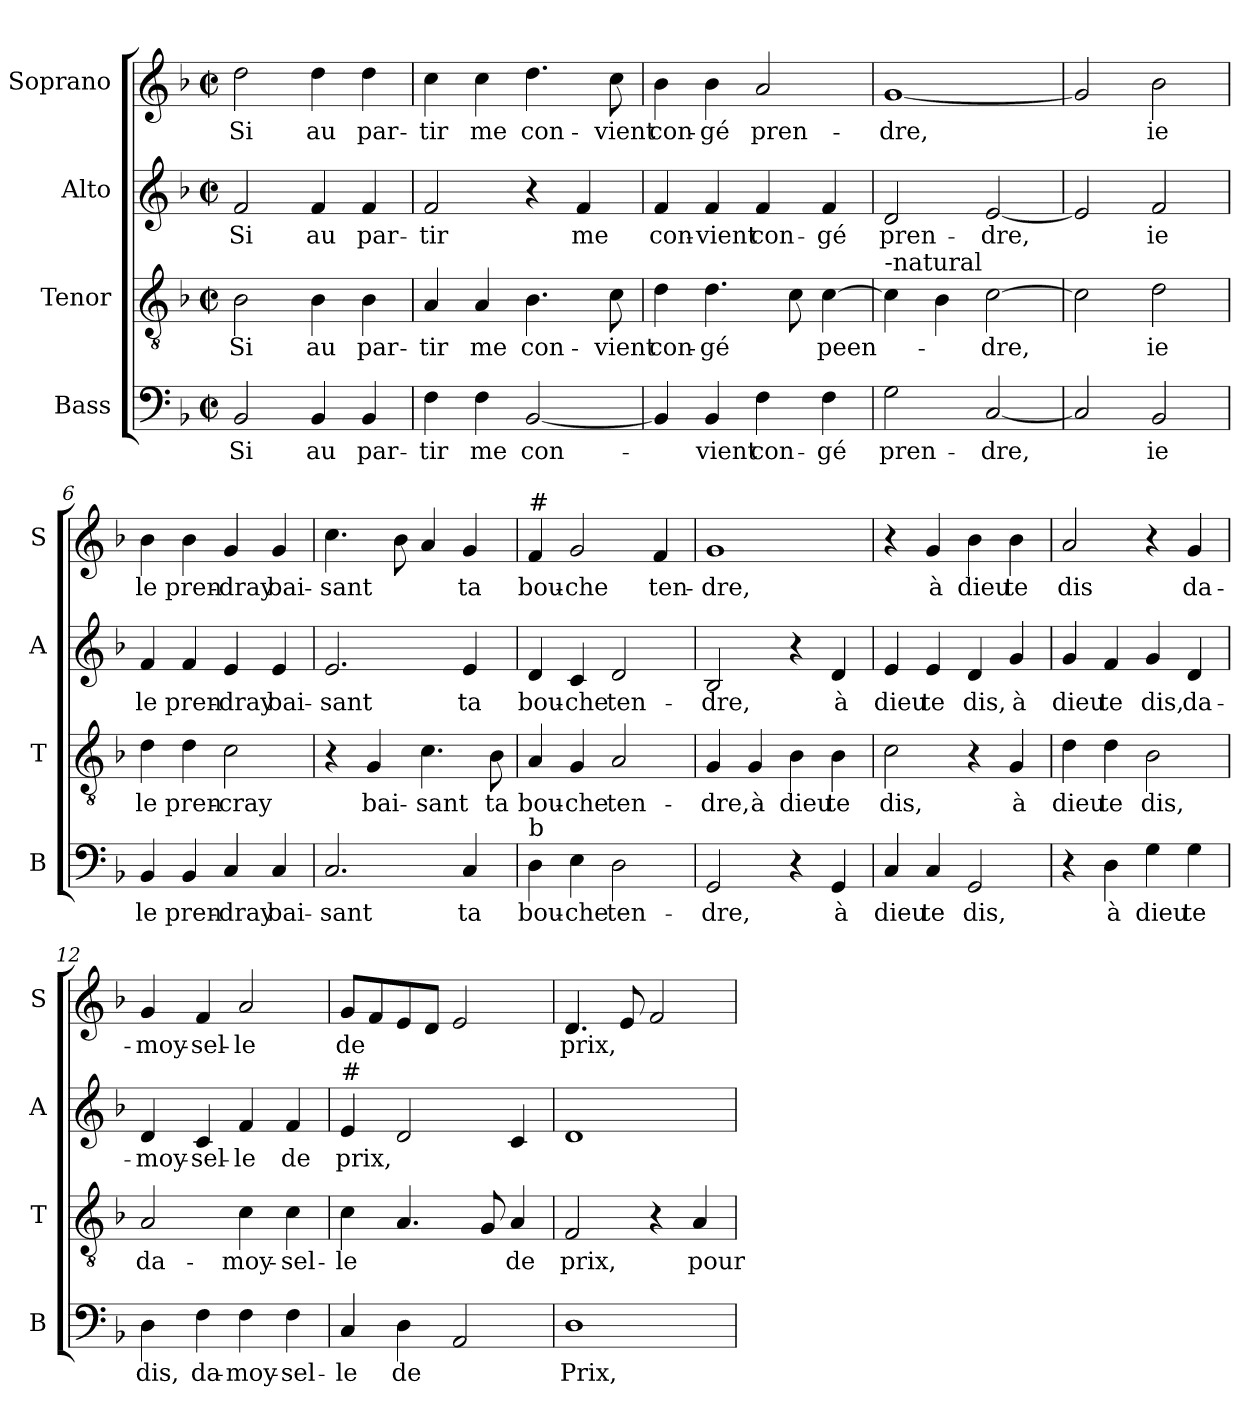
**kern	**text	**kern	**text	**kern	**text	**kern	**text
*part4	*part4	*part3	*part3	*part2	*part2	*part1	*part1
*staff4	*staff4	*staff3	*staff3	*staff2	*staff2	*staff1	*staff1
*I"Bass	*	*I"Tenor	*	*I"Alto	*	*I"Soprano	*
*I'B	*	*I'T	*	*I'A	*	*I'S	*
*clefF4	*	*clefGv2	*	*clefG2	*	*clefG2	*
*k[b-]	*	*k[b-]	*	*k[b-]	*	*k[b-]	*
*F:	*	*F:	*	*F:	*	*F:	*
*M2/2	*	*M2/2	*	*M2/2	*	*M2/2	*
*met(c|)	*	*met(c|)	*	*met(c|)	*	*met(c|)	*
=1	=1	=1	=1	=1	=1	=1	=1
!	!LO:LY:b	!	!LO:LY:b	!	!LO:LY:b	!	!LO:LY:b
2BB-/	Si	2B-\	Si	2f/	Si	2dd\	Si
!	!LO:LY:b	!	!LO:LY:b	!	!LO:LY:b	!	!LO:LY:b
4BB-/	au	4B-\	au	4f/	au	4dd\	au
!	!LO:LY:b	!	!LO:LY:b	!	!LO:LY:b	!	!LO:LY:b
4BB-/	par-	4B-\	par-	4f/	par-	4dd\	par-
=2	=2	=2	=2	=2	=2	=2	=2
!	!LO:LY:b	!	!LO:LY:b	!	!LO:LY:b	!	!LO:LY:b
4F\	-tir	4A/	-tir	2f/	-tir	4cc\	-tir
!	!LO:LY:b	!	!LO:LY:b	!	!	!	!LO:LY:b
4F\	me	4A/	me	.	.	4cc\	me
!	!LO:LY:b	!	!LO:LY:b	!	!	!	!LO:LY:b
[2BB-/	con-	4.B-\	con-	4r	.	4.dd\	con-
!	!	!	!	!	!LO:LY:b	!	!
.	.	.	.	4f/	me	.	.
!	!	!	!LO:LY:b	!	!	!	!LO:LY:b
.	.	8c\	-vient	.	.	8cc\	-vient
=3	=3	=3	=3	=3	=3	=3	=3
!	!	!	!LO:LY:b	!	!LO:LY:b	!	!LO:LY:b
4BB-/]	.	4d\	con-	4f/	con-	4b-\	con-
!	!LO:LY:b	!	!LO:LY:b	!	!LO:LY:b	!	!LO:LY:b
4BB-/	-vient	4.d\	-gé	4f/	-vient	4b-\	-gé
!	!LO:LY:b	!	!	!	!LO:LY:b	!	!LO:LY:b
4F\	con-	.	.	4f/	con-	2a/	pren-
.	.	8c\	.	.	.	.	.
!	!LO:LY:b	!	!LO:LY:b	!	!LO:LY:b	!	!
4F\	-gé	[4c\	peen-	4f/	-gé	.	.
=4	=4	=4	=4	=4	=4	=4	=4
!	!	!LO:TX:a:t=-natural	!	!	!	!	!
!	!LO:LY:b	!	!	!	!LO:LY:b	!	!LO:LY:b
2G\	pren-	4c\]	.	2d/	pren-	[1g	-dre,
.	.	4B-\	.	.	.	.	.
!	!LO:LY:b	!	!LO:LY:b	!	!LO:LY:b	!	!
[2C/	-dre,	[2c\	-dre,	[2e/	-dre,	.	.
=5	=5	=5	=5	=5	=5	=5	=5
2C/]	.	2c\]	.	2e/]	.	2g/]	.
!	!LO:LY:b	!	!LO:LY:b	!	!LO:LY:b	!	!LO:LY:b
2BB-/	ie	2d\	ie	2f/	ie	2b-\	ie
!!LO:LB:g=z
=6	=6	=6	=6	=6	=6	=6	=6
!	!LO:LY:b	!	!LO:LY:b	!	!LO:LY:b	!	!LO:LY:b
4BB-/	le	4d\	le	4f/	le	4b-\	le
!	!LO:LY:b	!	!LO:LY:b	!	!LO:LY:b	!	!LO:LY:b
4BB-/	pren-	4d\	pren-	4f/	pren-	4b-\	pren-
!	!LO:LY:b	!	!LO:LY:b	!	!LO:LY:b	!	!LO:LY:b
4C/	-dray	2c\	-cray	4e/	-dray	4g/	-dray
!	!LO:LY:b	!	!	!	!LO:LY:b	!	!LO:LY:b
4C/	bai-	.	.	4e/	bai-	4g/	bai-
=7	=7	=7	=7	=7	=7	=7	=7
!	!LO:LY:b	!	!	!	!LO:LY:b	!	!LO:LY:b
2.C/	-sant	4r	.	2.e/	-sant	4.cc\	-sant
!	!	!	!LO:LY:b	!	!	!	!
.	.	4G/	bai-	.	.	.	.
.	.	.	.	.	.	8b-\	.
!	!	!	!LO:LY:b	!	!	!	!
.	.	4.c\	-sant	.	.	4a/	.
!	!LO:LY:b	!	!	!	!LO:LY:b	!	!LO:LY:b
4C/	ta	.	.	4e/	ta	4g/	ta
!	!	!	!LO:LY:b	!	!	!	!
.	.	8B-\	ta	.	.	.	.
=8	=8	=8	=8	=8	=8	=8	=8
!	!	!	!	!	!	!LO:TX:a:t=#	!
!LO:TX:a:t=b	!	!	!	!	!	!	!
!	!LO:LY:b	!	!LO:LY:b	!	!LO:LY:b	!	!LO:LY:b
4D\	bou-	4A/	bou-	4d/	bou-	4f/	bou-
!	!LO:LY:b	!	!LO:LY:b	!	!LO:LY:b	!	!LO:LY:b
4E\	-che	4G/	-che	4c/	-che	2g/	-che
!	!LO:LY:b	!	!LO:LY:b	!	!LO:LY:b	!	!
2D\	ten-	2A/	ten-	2d/	ten-	.	.
!	!	!	!	!	!	!	!LO:LY:b
.	.	.	.	.	.	4f/	ten-
=9	=9	=9	=9	=9	=9	=9	=9
!	!LO:LY:b	!	!LO:LY:b	!	!LO:LY:b	!	!LO:LY:b
2GG/	-dre,	4G/	-dre,	2B-/	-dre,	1g	-dre,
!	!	!	!LO:LY:b	!	!	!	!
.	.	4G/	à	.	.	.	.
!	!	!	!LO:LY:b	!	!	!	!
4r	.	4B-\	dieu	4r	.	.	.
!	!LO:LY:b	!	!LO:LY:b	!	!LO:LY:b	!	!
4GG/	à	4B-\	te	4d/	à	.	.
=10	=10	=10	=10	=10	=10	=10	=10
!	!LO:LY:b	!	!LO:LY:b	!	!LO:LY:b	!	!
4C/	dieu	2c\	dis,	4e/	dieu	4r	.
!	!LO:LY:b	!	!	!	!LO:LY:b	!	!LO:LY:b
4C/	te	.	.	4e/	te	4g/	à
!	!LO:LY:b	!	!	!	!LO:LY:b	!	!LO:LY:b
2GG/	dis,	4r	.	4d/	dis,	4b-\	dieu
!	!	!	!LO:LY:b	!	!LO:LY:b	!	!LO:LY:b
.	.	4G/	à	4g/	à	4b-\	te
!!LO:PB:g=z
=11	=11	=11	=11	=11	=11	=11	=11
!	!	!	!LO:LY:b	!	!LO:LY:b	!	!LO:LY:b
4r	.	4d\	dieu	4g/	dieu	2a/	dis
!	!LO:LY:b	!	!LO:LY:b	!	!LO:LY:b	!	!
4D\	à	4d\	te	4f/	te	.	.
!	!LO:LY:b	!	!LO:LY:b	!	!LO:LY:b	!	!
4G\	dieu	2B-\	dis,	4g/	dis,	4r	.
!	!LO:LY:b	!	!	!	!LO:LY:b	!	!LO:LY:b
4G\	te	.	.	4d/	da-	4g/	da-
=12	=12	=12	=12	=12	=12	=12	=12
!	!LO:LY:b	!	!LO:LY:b	!	!LO:LY:b	!	!LO:LY:b
4D\	dis,	2A/	da-	4d/	-moy-	4g/	-moy-
!	!LO:LY:b	!	!	!	!LO:LY:b	!	!LO:LY:b
4F\	da-	.	.	4c/	-sel-	4f/	-sel-
!	!LO:LY:b	!	!LO:LY:b	!	!LO:LY:b	!	!LO:LY:b
4F\	-moy-	4c\	-moy-	4f/	-le	2a/	-le
!	!LO:LY:b	!	!LO:LY:b	!	!LO:LY:b	!	!
4F\	-sel-	4c\	-sel-	4f/	de	.	.
=13	=13	=13	=13	=13	=13	=13	=13
!	!	!	!	!LO:TX:a:t=#	!	!	!
!	!LO:LY:b	!	!LO:LY:b	!	!LO:LY:b	!	!LO:LY:b
4C/	-le	4c\	-le	4e/	prix,	8g/L	de
.	.	.	.	.	.	8f/	.
!	!LO:LY:b	!	!	!	!	!	!
4D\	de	4.A/	.	2d/	.	8e/	.
.	.	.	.	.	.	8d/J	.
2AA/	.	.	.	.	.	2e/	.
.	.	8G/	.	.	.	.	.
!	!	!	!LO:LY:b	!	!	!	!
.	.	4A/	de	4c/	.	.	.
=14	=14	=14	=14	=14	=14	=14	=14
!	!LO:LY:b	!	!LO:LY:b	!	!	!	!LO:LY:b
1D	Prix,	2F/	prix,	1d	.	4.d/	prix,
.	.	.	.	.	.	8e/	.
.	.	4r	.	.	.	2f/	.
!	!	!	!LO:LY:b	!	!	!	!
.	.	4A/	pour	.	.	.	.
=	=	=	=	=	=	=	=
*-	*-	*-	*-	*-	*-	*-	*-
